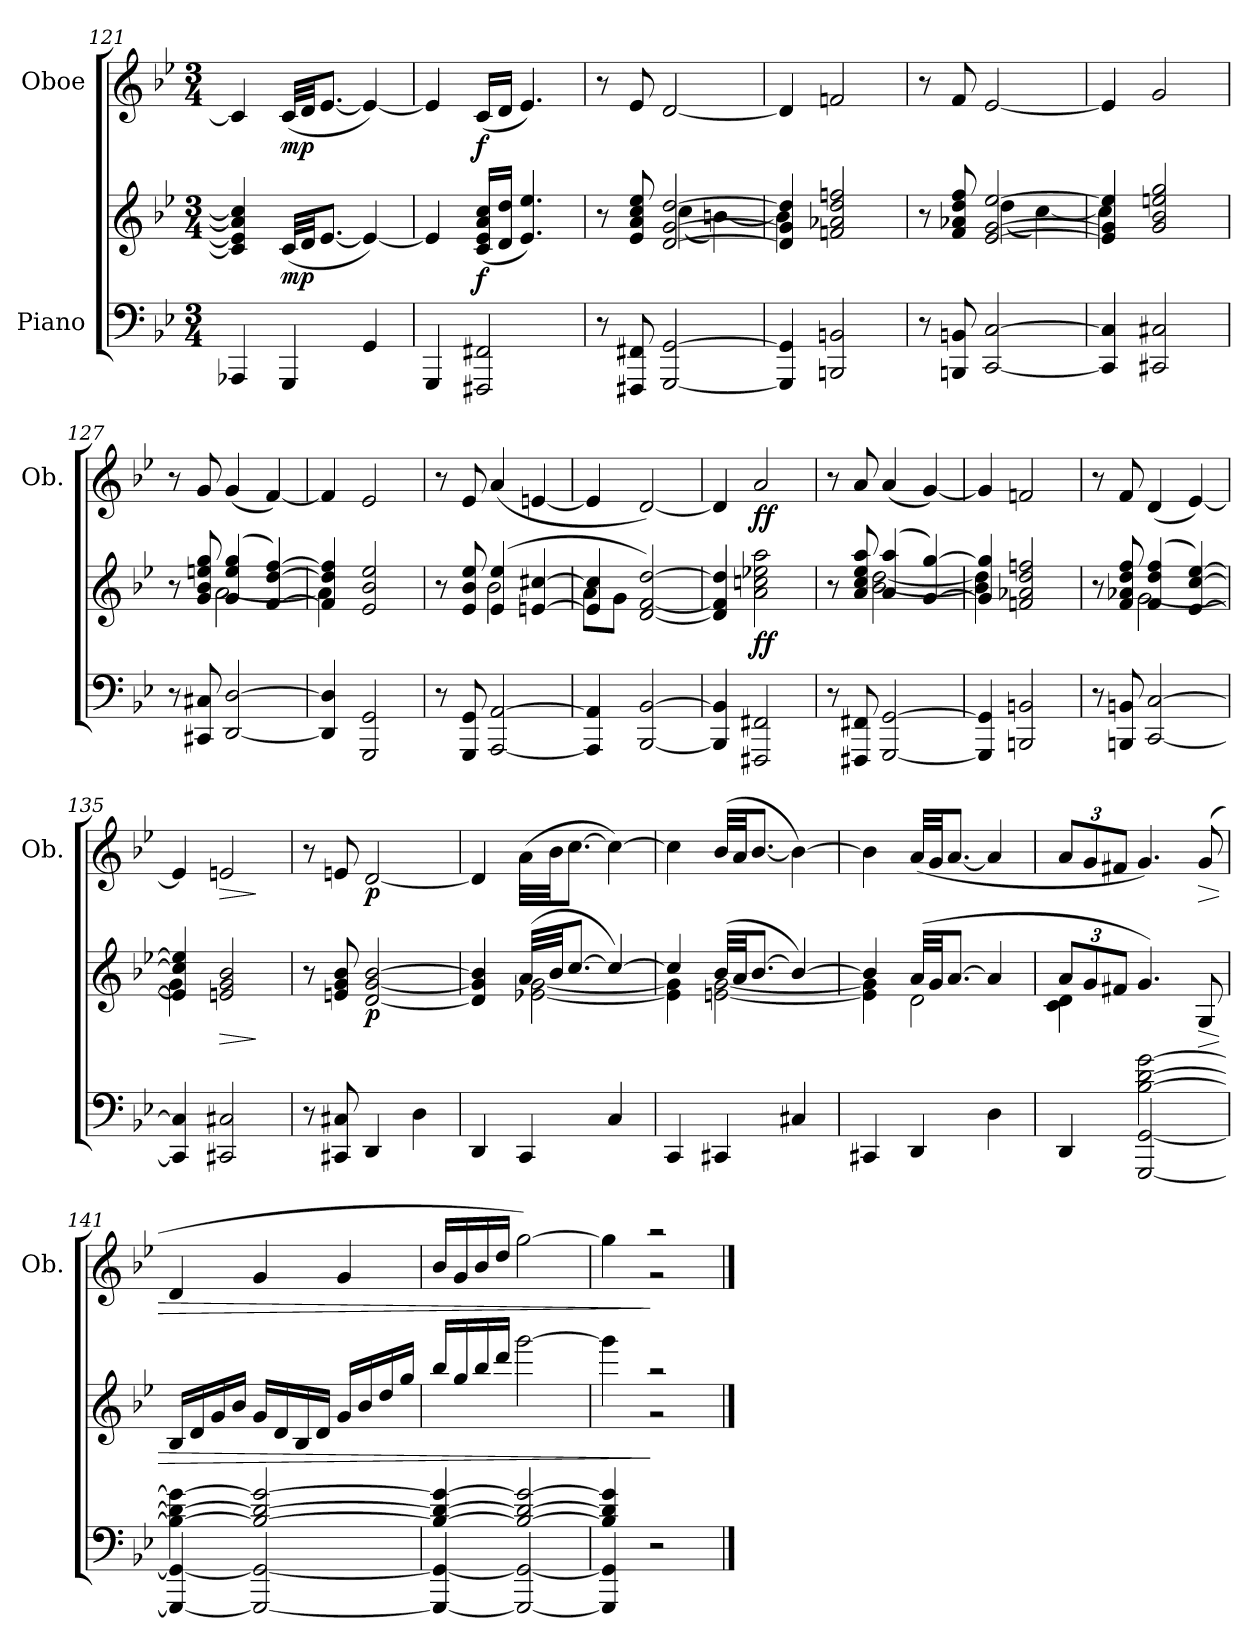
**kern	**kern	**dynam	**kern	**dynam
*part2	*part2	*part2	*part1	*part1
*staff3	*staff2	*staff2/3	*staff1	*staff1
*I"Piano	*	*	*I"Oboe	*
*	*	*	*I'Ob.	*
!!LO:PB:g=z
*clefF4	*clefG2	*	*clefG2	*
*k[b-e-]	*k[b-e-]	*	*k[b-e-]	*
*M3/4	*M3/4	*	*M3/4	*
=121	=121	=121	=121	=121
4AAA-X/	4c/] 4e-/] 4a-/] 4cc/]	.	4c/]	.
!	!	!LO:DY:b	!	!LO:DY:b
4GGG/	(32c/LLL	mp	(32c/LLL	mp
.	32d/JJ	.	32d/JJ	.
.	[8.e-/J	.	[8.e-/J	.
4GG/	4e-/_)	.	4e-/_)	.
=122	=122	=122	=122	=122
4GGG/	4e-/]	.	4e-/]	.
!	!	!LO:DY:b	!	!LO:DY:b
2FFF#X/ 2FF#X/	(>16c/ 16e-/ 16a/ 16cc/LL	f	(>16c/LL	f
.	16d/ 16dd/JJ	.	16d/JJ	.
.	4.e-/ 4.ee-/)	.	4.e-/)	.
=123	=123	=123	=123	=123
*	*^	*	*	*
8r	8r	4ryy	.	8r	.
8FFF#X/ 8FF#X/	8e-/ 8a/ 8cc/ 8ee-/	.	.	8e-/	.
[2GGG/ [2GG/	[2d/ [2g/ [2dd/	(4cc\	.	[2d/	.
.	.	[4bn\)	.	.	.
=124	=124	=124	=124	=124	=124
4GGG/] 4GG/]	4d/] 4g/] 4dd/]	4b\]	.	4d/]	.
2BBBn/ 2BBn/	2fn/ 2a-X/ 2dd/ 2ffn/	2ryy	.	2fn/	.
=125	=125	=125	=125	=125	=125
8r	8r	4ryy	.	8r	.
8BBBn/ 8BBn/	8f/ 8a-X/ 8dd/ 8ff/	.	.	8f/	.
[2CC/ [2C/	[2e-/ [2g/ [2ee-/	(4dd\	.	[2e-/	.
.	.	[4cc\)	.	.	.
=126	=126	=126	=126	=126	=126
4CC/] 4C/]	4e-/] 4g/] 4ee-/]	4cc\]	.	4e-/]	.
2CC#X/ 2C#X/	2g/ 2b-/ 2een/ 2gg/	2ryy	.	2g/	.
!!LO:LB:g=z
=127	=127	=127	=127	=127	=127
8r	8r	4ryy	.	8r	.
8CC#X/ 8C#X/	8g/ 8b-/ 8een/ 8gg/	.	.	8g/	.
[2DD/ [2D/	(4g/ 4ee/ 4gg/	[2a\	.	(4g/	.
.	[4f/ [4dd/ [4ff/)	.	.	[4f/)	.
=128	=128	=128	=128	=128	=128
4DD/] 4D/]	4f/] 4dd/] 4ff/]	4a\]	.	4f/]	.
2GGG/ 2GG/	2e-/ 2b-/ 2ee-/	2ryy	.	2e-/	.
=129	=129	=129	=129	=129	=129
8r	8r	4ryy	.	8r	.
8GGG/ 8GG/	8e-/ 8b-/ 8ee-/	.	.	8e-/	.
[2AAA/ [2AA/	(4e-/ 4ee-/	2b-\	.	(4a/	.
.	[4en/ [4cc#X/	.	.	[4en/	.
=130	=130	=130	=130	=130	=130
4AAA/] 4AA/]	4e/] 4cc#/]	8a\L	.	4e/]	.
.	.	8g\J	.	.	.
[2BBB-/ [2BB-/	[2d/ [2f/ [2dd/)	2ryy	.	[2d/)	.
*	*v	*v	*	*	*
=131	=131	=131	=131	=131
4BBB-/] 4BB-/]	4d/] 4f/] 4dd/]	.	4d/]	.
!	!	!LO:DY:b	!	!LO:DY:b
2FFF#X/ 2FF#X/	2a\ 2ccn\ 2ee-X\ 2aa\	ff	2a/	ff
=132	=132	=132	=132	=132
*	*^	*	*	*
8r	8r	4ryy	.	8r	.
8FFF#X/ 8FF#X/	8a/ 8cc/ 8ee-/ 8aa/	.	.	8a/	.
[2GGG/ [2GG/	(4a/ 4aa/	[2b-\ [2dd\	.	(4a/	.
.	[4g/ [4gg/)	.	.	[4g/)	.
=133	=133	=133	=133	=133	=133
4GGG/] 4GG/]	4g/] 4gg/]	4b-\] 4dd\]	.	4g/]	.
2BBBn/ 2BBn/	2fn/ 2a-X/ 2dd/ 2ffn/	2ryy	.	2fn/	.
!!LO:LB:g=z
=134	=134	=134	=134	=134	=134
8r	8r	4ryy	.	8r	.
8BBBn/ 8BBn/	8f/ 8a-X/ 8dd/ 8ff/	.	.	8f/	.
[2CC/ [2C/	(4f/ 4dd/ 4ff/	[2g\	.	(4d/	.
.	[4e-/ [4cc/ [4ee-/)	.	.	[4e-/)	.
=135	=135	=135	=135	=135	=135
4CC/] 4C/]	4e-/] 4cc/] 4ee-/]	4g\]	.	4e-/]	.
!	!	!	!LO:HP:b	!	!LO:HP:b
2CC#X/ 2C#X/	2en/ 2g/ 2b-/	2ryy	>	2en/	>
*	*v	*v	*	*	*
.	.	]	.	]
=136	=136	=136	=136	=136
8r	8r	.	8r	.
8CC#X/ 8C#X/	8en/ 8g/ 8b-/	.	8en/	.
!	!	!LO:DY:b	!	!LO:DY:b
4DD/	[2d/ [2g/ [2b-/	p	[2d/	p
4D\	.	.	.	.
=137	=137	=137	=137	=137
*	*^	*	*	*
4DD/	4d/] 4g/] 4b-/]	4ryy	.	4d/]	.
4CC/	(32a/LLL	[2e-X\ [2g\	.	(32a\LLL	.
.	32b-/JJ	.	.	32b-\JJ	.
.	[8.cc/J	.	.	[8.cc\J	.
4C/	4cc/_)	.	.	4cc\_)	.
=138	=138	=138	=138	=138	=138
4CC/	4cc/]	4e-\] 4g\]	.	4cc\]	.
4CC#X/	(32b-/LLL	[2en\ [2g\	.	(32b-/LLL	.
.	32a/JJ	.	.	32a/JJ	.
.	[8.b-/J	.	.	[8.b-/J	.
4C#X/	4b-/_)	.	.	4b-\_)	.
=139	=139	=139	=139	=139	=139
4CC#X/	4b-/]	4e\] 4g\]	.	4b-\]	.
4DD/	(32a/LLL	2d\	.	(32a/LLL	.
.	32g/JJ	.	.	32g/JJ	.
.	[8.a/J	.	.	[8.a/J	.
4D\	4a/]	.	.	4a/]	.
!!LO:LB:g=z
=140	=140	=140	=140	=140	=140
*^	*	*	*	*	*
*	*	*Xbrackettup	*	*	*Xbrackettup	*
4ryy	4DD/	12a/L	4c\ 4d\	.	12a/L	.
.	.	12g/	.	.	12g/	.
.	.	12f#X/J	.	.	12f#X/J	.
[2B-\ [2d\ [2g\	[2GGG/ [2GG/	4.g/)	2ryy	.	4.g/)	.
!	!	!	!	!LO:HP:b	!	!LO:HP:b
.	.	8G/	.	>	(8g/	>
*	*	*v	*v	*	*	*
=141	=141	=141	=141	=141	=141
4B-\_ 4d\_ 4g\_	4GGG/_ 4GG/_	16B-/LL	.	4d/	.
.	.	16d/	.	.	.
.	.	16g/	.	.	.
.	.	16b-/JJ	.	.	.
2B-/_ 2d/_ 2g/_	2GGG/_ 2GG/_	16g/LL	.	4g/	.
.	.	16d/	.	.	.
.	.	16B-/	.	.	.
.	.	16d/JJ	.	.	.
.	.	16g/LL	.	4g/	.
.	.	16b-/	.	.	.
.	.	16dd/	.	.	.
.	.	16gg/JJ	.	.	.
=142	=142	=142	=142	=142	=142
4B-/_ 4d/_ 4g/_	4GGG/_ 4GG/_	16bb-/LL	.	16b-/LL	.
.	.	16gg/	.	16g/	.
.	.	16bb-/	.	16b-/	.
.	.	16ddd/JJ	.	16dd/JJ	.
2B-/_ 2d/_ 2g/_	2GGG/_ 2GG/_	[2ggg\	.	[2gg\)	.
=143	=143	=143	=143	=143	=143
*	*	*^	*	*^	*
4B-/] 4d/] 4g/]	4GGG/] 4GG/]	4ggg\]	4ryy	.	4gg\]	4ryy	.
2ryy	2r	2r	2r	]	2r	2r	]
*v	*v	*	*	*	*v	*v	*
*	*v	*v	*	*	*
==	==	==	==	==
*-	*-	*-	*-	*-
